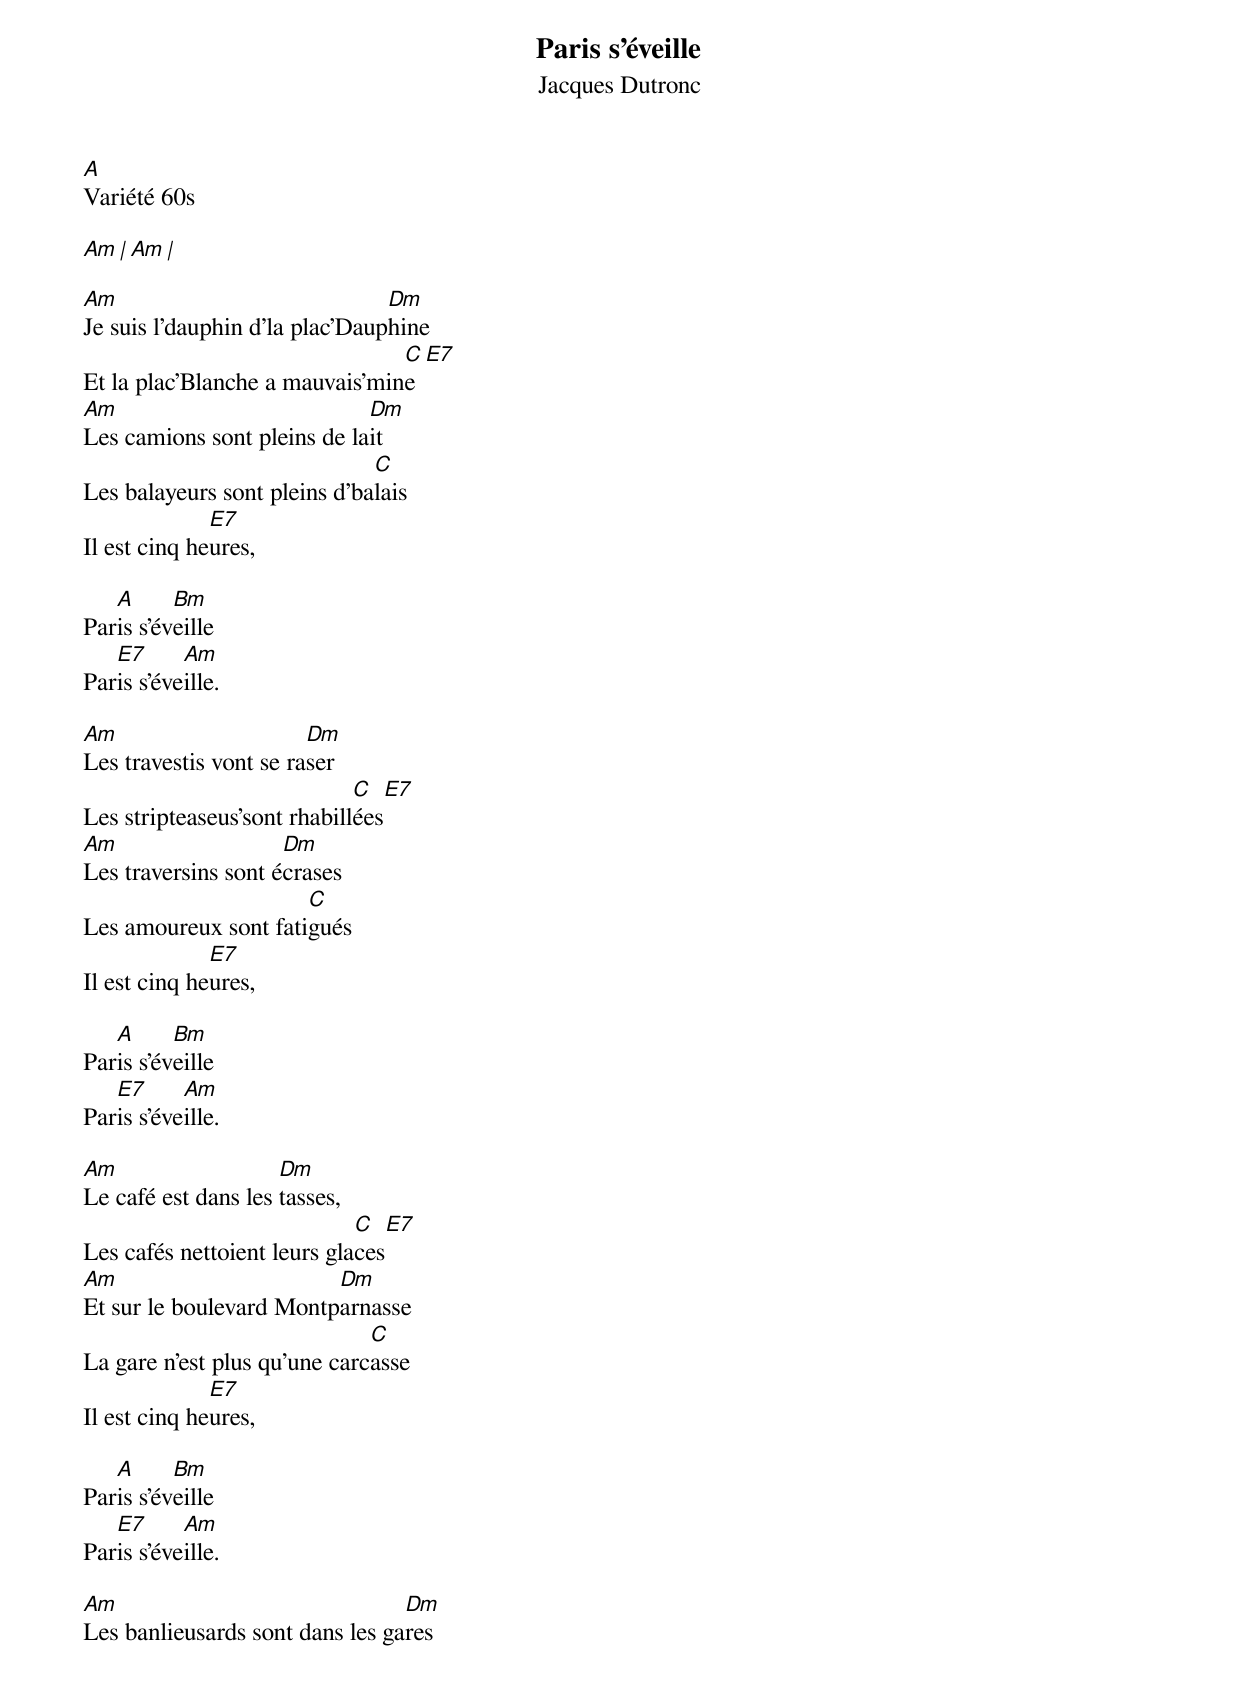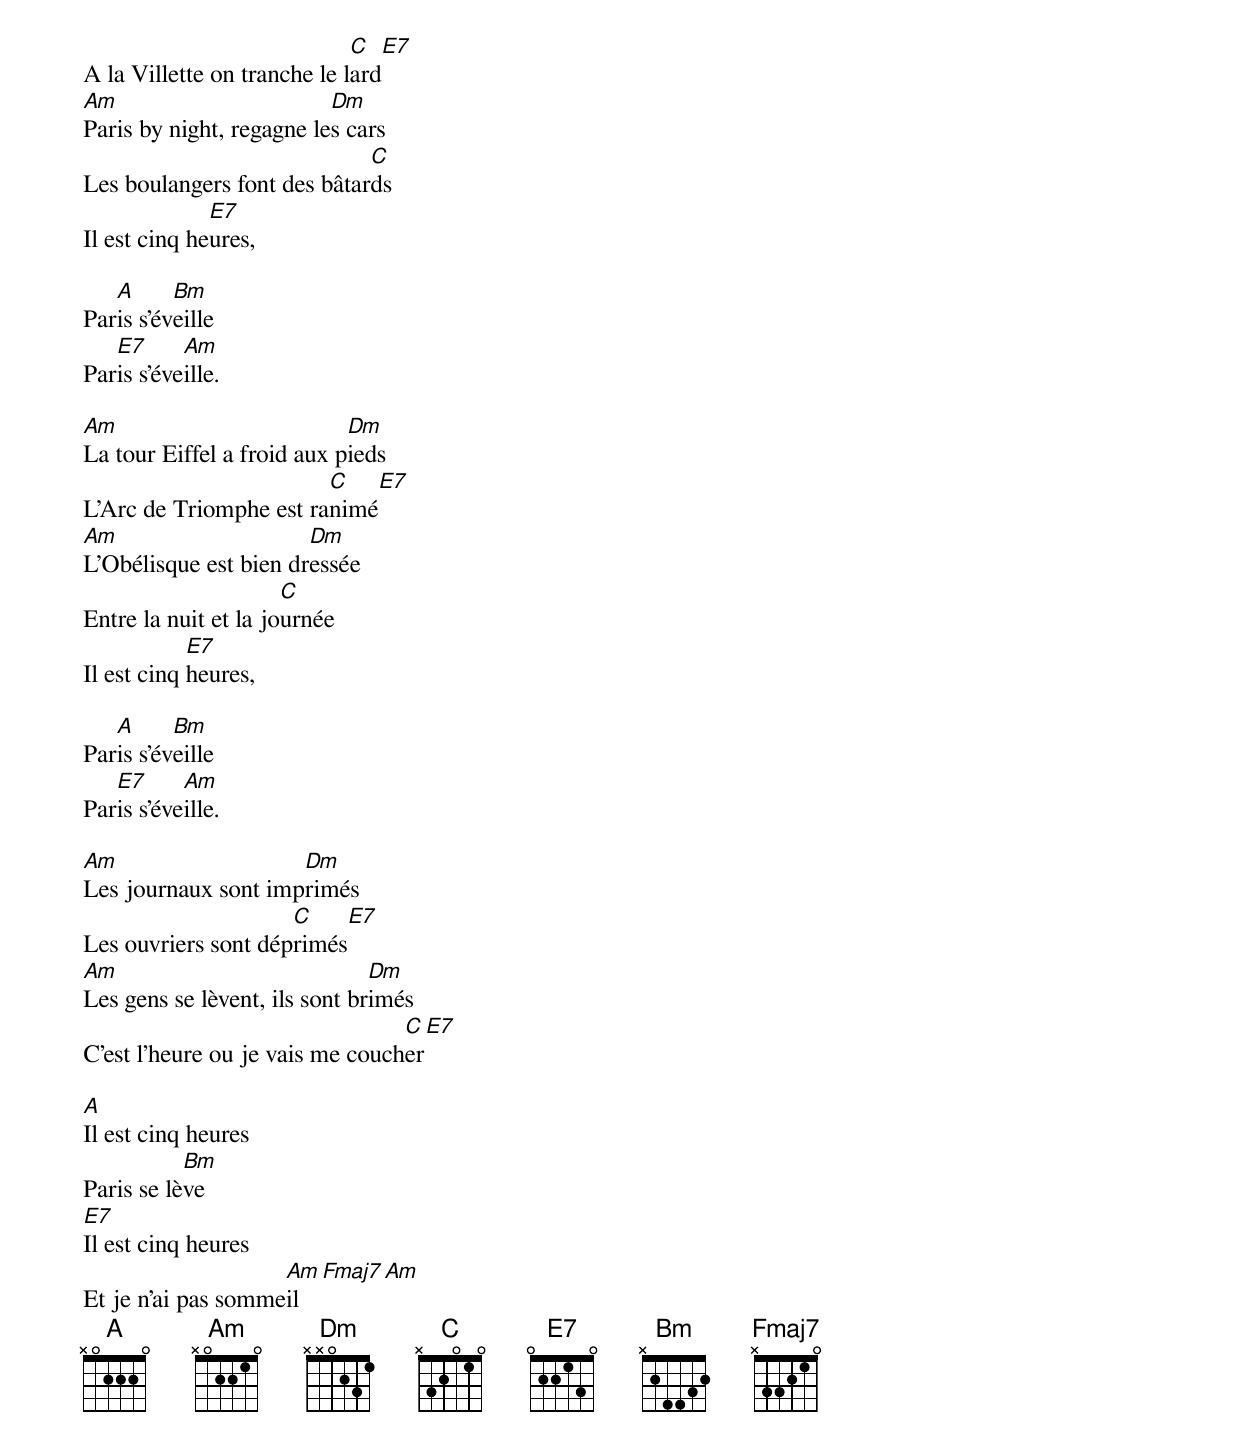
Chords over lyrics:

Paris s'éveille
Jacques Dutronc
A
Variété 60s

Am     | Am     |

Am                              Dm
Je suis l'dauphin d'la plac'Dauphine
                                C    E7
Et la plac'Blanche a mauvais'mine
Am                           Dm
Les camions sont pleins de lait
                              C
Les balayeurs sont pleins d'balais
              E7
Il est cinq heures,

   A      Bm
Paris s'éveille
   E7      Am
Paris s'éveille.

Am                      Dm
Les travestis vont se raser
                             C    E7
Les stripteaseus'sont rhabillées
Am                   Dm
Les traversins sont écrases
                      C
Les amoureux sont fatigués
              E7
Il est cinq heures,

   A      Bm
Paris s'éveille
   E7      Am
Paris s'éveille.

Am                   Dm
Le café est dans les tasses,
                             C     E7
Les cafés nettoient leurs glaces
Am                       Dm
Et sur le boulevard Montparnasse
                              C
La gare n'est plus qu'une carcasse
              E7
Il est cinq heures,

   A      Bm
Paris s'éveille
   E7      Am
Paris s'éveille.

Am                               Dm
Les banlieusards sont dans les gares
                             C      E7
A la Villette on tranche le lard
Am                        Dm
Paris by night, regagne les cars
                             C
Les boulangers font des bâtards
              E7
Il est cinq heures,

   A      Bm
Paris s'éveille
   E7      Am
Paris s'éveille.

Am                          Dm
La tour Eiffel a froid aux pieds
                        C      E7
L'Arc de Triomphe est ranimé
Am                     Dm
L'Obélisque est bien dressée
                      C
Entre la nuit et la journée
            E7
Il est cinq heures,

   A      Bm
Paris s'éveille
   E7      Am
Paris s'éveille.

Am                   Dm
Les journaux sont imprimés
                     C      E7
Les ouvriers sont déprimés
Am                             Dm
Les gens se lèvent, ils sont brimés
                                 C     E7
C'est l'heure ou je vais me coucher

A
Il est cinq heures
           Bm
Paris se lève
E7
Il est cinq heures
                    Am    Fmaj7    Am
Et je n'ai pas sommeil
